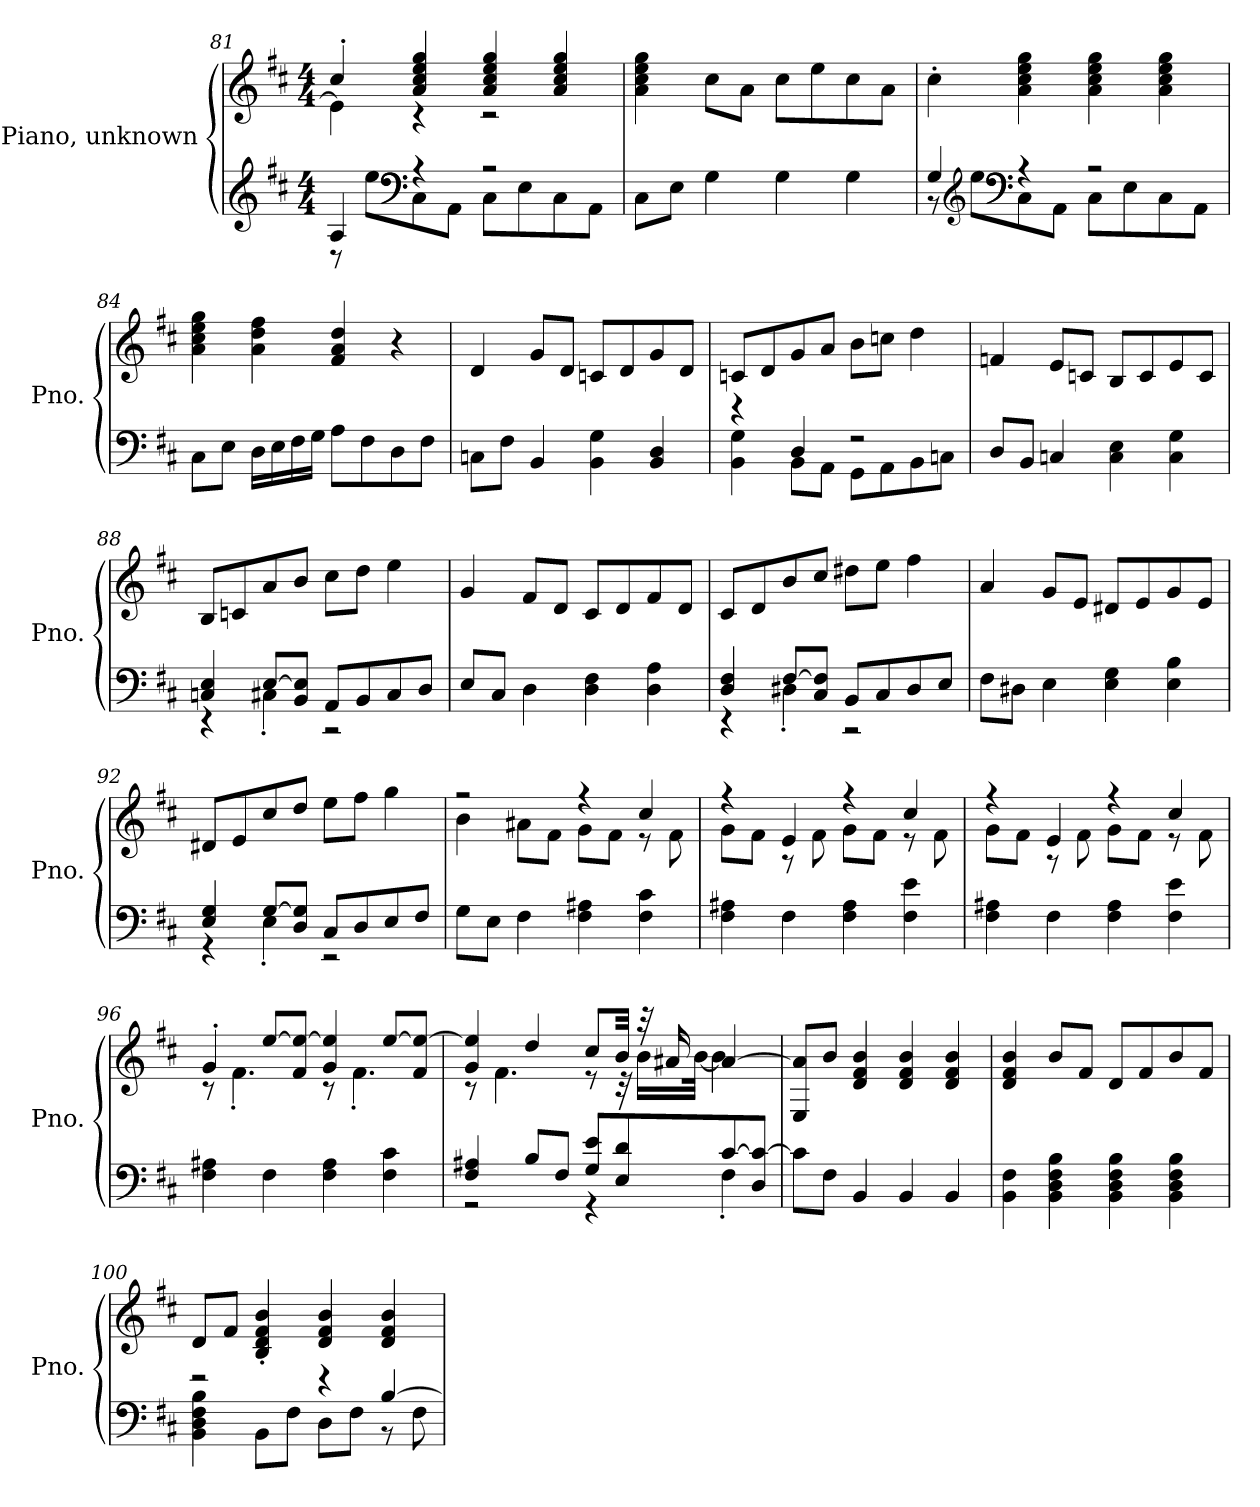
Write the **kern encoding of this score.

**kern	**kern
*part1	*part1
*staff2	*staff1
*I"Piano, unknown	*
*I'Pno.	*
*clefG2	*clefG2
*k[f#c#]	*k[f#c#]
*M4/4	*M4/4
=81	=81
*^	*^
4A/	8r	4cc#'/	4e\]
.	8ee\L	.	.
*clefF4	*	*	*
4r	8C#\	4a/ 4cc#/ 4ee/ 4gg/	4r
.	8AA\J	.	.
2r	8C#\L	4a/ 4cc#/ 4ee/ 4gg/	2r
.	8E\	.	.
.	8C#\	4a/ 4cc#/ 4ee/ 4gg/	.
.	8AA\J	.	.
*v	*v	*	*
*	*v	*v
=82	=82
8C#\L	4a\ 4cc#\ 4ee\ 4gg\
8E\J	.
4G\	8cc#\L
.	8a\J
4G\	8cc#\L
.	8ee\
4G\	8cc#\
.	8a\J
!!LO:LB:g=z
=83	=83
*^	*
4G/	8r	4cc#'\
*clefG2	*	*
.	8ee\L	.
*clefF4	*	*
4r	8C#\	4a\ 4cc#\ 4ee\ 4gg\
.	8AA\J	.
2r	8C#\L	4a\ 4cc#\ 4ee\ 4gg\
.	8E\	.
.	8C#\	4a\ 4cc#\ 4ee\ 4gg\
.	8AA\J	.
*v	*v	*
=84	=84
8C#\L	4a\ 4cc#\ 4ee\ 4gg\
8E\J	.
16D\LL	4a\ 4dd\ 4ff#\
16E\	.
16F#\	.
16G\JJ	.
8A\L	4f#/ 4a/ 4dd/
8F#\	.
8D\	4r
8F#\J	.
=85	=85
8Cn\L	4d/
8F#\J	.
4BB/	8g/L
.	8d/J
4BB\ 4G\	8cn/L
.	8d/
4BB/ 4D/	8g/
.	8d/J
=86	=86
*^	*
4r	4BB\ 4G\	8cn/L
.	.	8d/
4D/	8BB\L	8g/
.	8AA\J	8a/J
2r	8GG\L	8b\L
.	8AA\	8ccn\J
.	8BB\	4dd\
.	8Cn\J	.
*v	*v	*
!!LO:LB:g=z
=87	=87
8D/L	4fn/
8BB/J	.
4Cn/	8e/L
.	8cn/J
4C\ 4E\	8B/L
.	8c/
4C\ 4G\	8e/
.	8c/J
=88	=88
*^	*
4Cn/ 4E/	4r	8B/L
.	.	8cn/
[8E/L	4C#X'\	8a/
8BB/ 8E/]J	.	8b/J
8AA/L	2r	8cc#\L
8BB/	.	8dd\J
8C#/	.	4ee\
8D/J	.	.
*v	*v	*
=89	=89
8E/L	4g/
8C#/J	.
4D\	8f#/L
.	8d/J
4D\ 4F#\	8c#/L
.	8d/
4D\ 4A\	8f#/
.	8d/J
=90	=90
*^	*
4D/ 4F#/	4r	8c#/L
.	.	8d/
[8F#/L	4D#X'\	8b/
8C#/ 8F#/]J	.	8cc#/J
8BB/L	2r	8dd#X\L
8C#/	.	8ee\J
8D#/	.	4ff#\
8E/J	.	.
*v	*v	*
!!LO:PB:g=z
=91	=91
8F#\L	4a/
8D#X\J	.
4E\	8g/L
.	8e/J
4E\ 4G\	8d#X/L
.	8e/
4E\ 4B\	8g/
.	8e/J
=92	=92
*^	*
4E/ 4G/	4r	8d#X/L
.	.	8e/
[8G/L	4E'\	8cc#/
8D/ 8G/]J	.	8dd/J
8C#/L	2r	8ee\L
8D/	.	8ff#\J
8E/	.	4gg\
8F#/J	.	.
*v	*v	*
=93	=93
*	*^
8G\L	2r	4b\
8E\J	.	.
4F#\	.	8a#X\L
.	.	8f#\J
4F#\ 4A#X\	4r	8g\L
.	.	8f#\J
4F#\ 4c#\	4cc#/	8r
.	.	8f#\
=94	=94	=94
4F#\ 4A#X\	4r	8g\L
.	.	8f#\J
4F#\	4e/	8r
.	.	8f#\
4F#\ 4A#\	4r	8g\L
.	.	8f#\J
4F#\ 4e\	4cc#/	8r
.	.	8f#\
!!LO:LB:g=z	!!
=95	=95	=95
4F#\ 4A#X\	4r	8g\L
.	.	8f#\J
4F#\	4e/	8r
.	.	8f#\
4F#\ 4A#\	4r	8g\L
.	.	8f#\J
4F#\ 4e\	4cc#/	8r
.	.	8f#\
=96	=96	=96
4F#\ 4A#X\	4g'/	8r
.	.	4.f#'\
4F#\	[8ee/L	.
.	8f#/ 8ee/_J	.
4F#\ 4A#\	4g/ 4ee/]	8r
.	.	4.f#'\
4F#\ 4c#\	[8ee/L	.
.	8f#/ 8ee/_J	.
=97	=97	=97
*^	*	*
4F#/ 4A#X/	2r	4g/ 4ee/]	8r
.	.	.	4.f#\
8B/L	.	4dd/	.
8F#/J	.	.	.
8G/ 8e/L	4r	8cc#/L	8r
8E/ 8d/	.	32b/Jkk	32r
.	.	32r	16b\LL
.	.	16a#X/	.
.	.	.	[32b\JJk
[8c#/	4F#'\	[4a#/	4b\]
8D/ 8c#/_J	.	.	.
*v	*v	*	*
*	*v	*v
=98	=98
8c#\L]	8E/ 8a#/]L
8F#\J	8b/J
4BB/	4d/ 4f#/ 4b/
4BB/	4d/ 4f#/ 4b/
4BB/	4d/ 4f#/ 4b/
!!LO:LB:g=z
=99	=99
4BB\ 4F#\	4d/ 4f#/ 4b/
4BB\ 4D\ 4F#\ 4B\	8b/L
.	8f#/J
4BB\ 4D\ 4F#\ 4B\	8d/L
.	8f#/
4BB\ 4D\ 4F#\ 4B\	8b/
.	8f#/J
=100	=100
*^	*
2r	4BB\ 4D\ 4F#\ 4B\	8d/L
.	.	8f#/J
.	8BB\L	4B/' 4d/' 4f#/' 4b/'
.	8F#\J	.
4r	8D\L	4d/ 4f#/ 4b/
.	8F#\J	.
[4B/	8r	4d/ 4f#/ 4b/
.	8F#\	.
*v	*v	*
=	=
*-	*-
